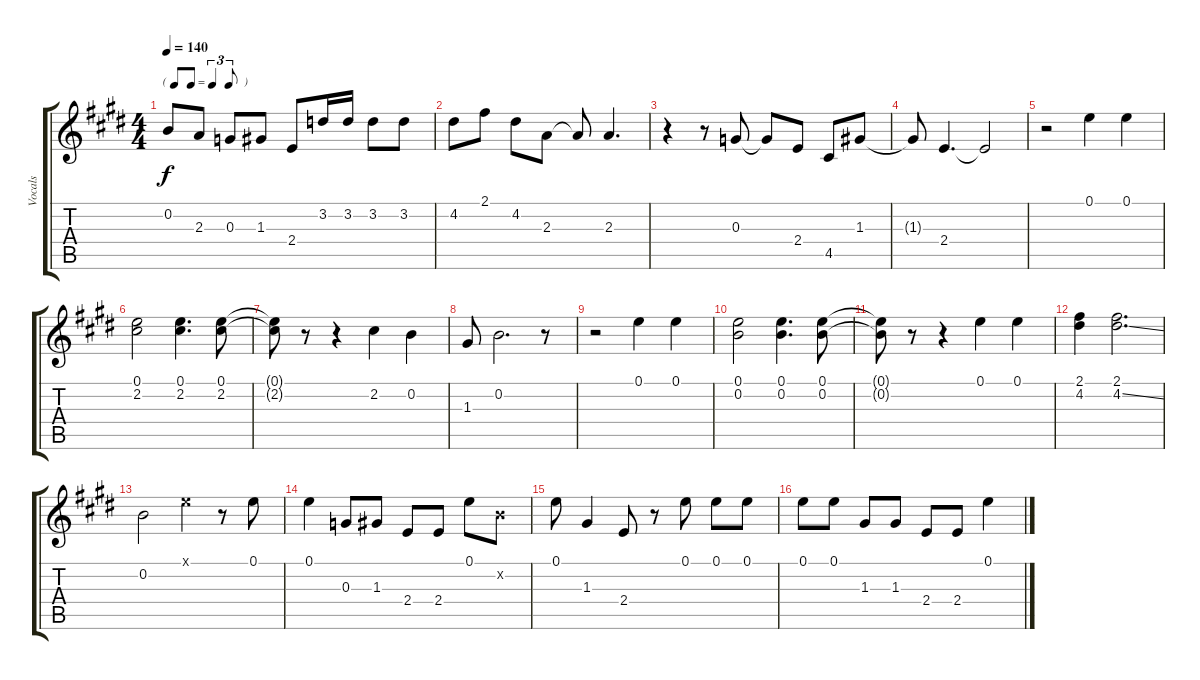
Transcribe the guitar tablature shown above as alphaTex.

\track ("Vocals" "Vocals") {instrument overdrivenguitar}
\staff {score tabs}
\tuning (E4 B3 G3 D3 A2 E2) {hide}
\ts (4 4)
\tf triplet8th
\tempo 140
\clef g2
\ks e
0.2.8{dy f} 2.3.8 0.3.8 1.3.8 2.4.8 3.2.16 3.2.16 3.2.8 3.2.8 |
4.2.8 2.1.8 4.2.8 2.3.8 2.3{t}.8 2.3.4{d} |
r.4 r.8 0.3.8 0.3{t}.8 2.4.8 4.5.8 1.3.8 |
1.3{t}.8 2.4.4{d} 2.4{t}.2 |
r.2 0.1.4 0.1.4 |
(0.1 2.2).2 (0.1 2.2).4{d} (0.1 2.2).8 |
(0.1{t} 2.2{t}).8 r.8 r.4 2.2.4 0.2.4 |
1.3.8 0.2.2{d} r.8 |
r.2 0.1.4 0.1.4 |
(0.1 0.2).2 (0.1 0.2).4{d} (0.1 0.2).8 |
(0.1{t} 0.2{t}).8 r.8 r.4 0.1.4 0.1.4 |
(2.1 4.2).4 (2.1 4.2{ss}).2{d} |
0.2.2 0.1{x}.4 r.8 0.1.8 |
0.1.4 0.3.8 1.3.8 2.4.8 2.4.8 0.1.8 0.2{x}.8 |
0.1.8 1.3.4 2.4.8 r.8 0.1.8 0.1.8 0.1.8 |
0.1.8 0.1.8 1.3.8 1.3.8 2.4.8 2.4.8 0.1.4
